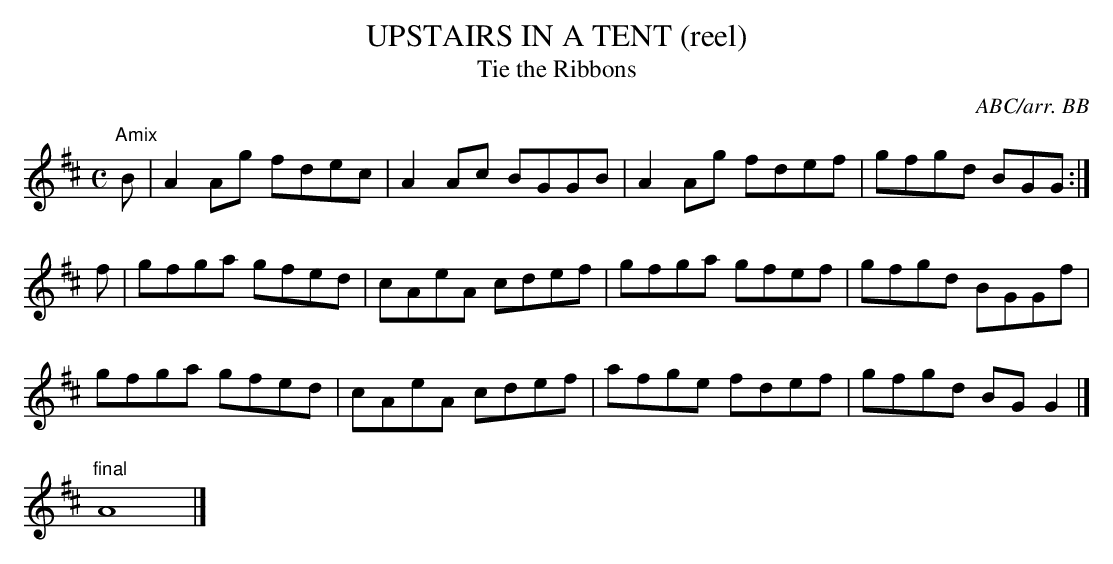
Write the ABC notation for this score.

X:1
T:UPSTAIRS IN A TENT (reel)
T:Tie the Ribbons
C:ABC/arr. BB
Y:"quick"
L:1/8
M:C
K:D
"Amix"
B|A2Ag fdec|A2Ac BGGB|A2Ag fdef|gfgd BGG :|
f|gfga gfed|cAeA cdef|gfga gfef|gfgd BGGf|
gfga gfed|cAeA cdef|afge fdef|gfgd BGG2|]
"final"A8|]
